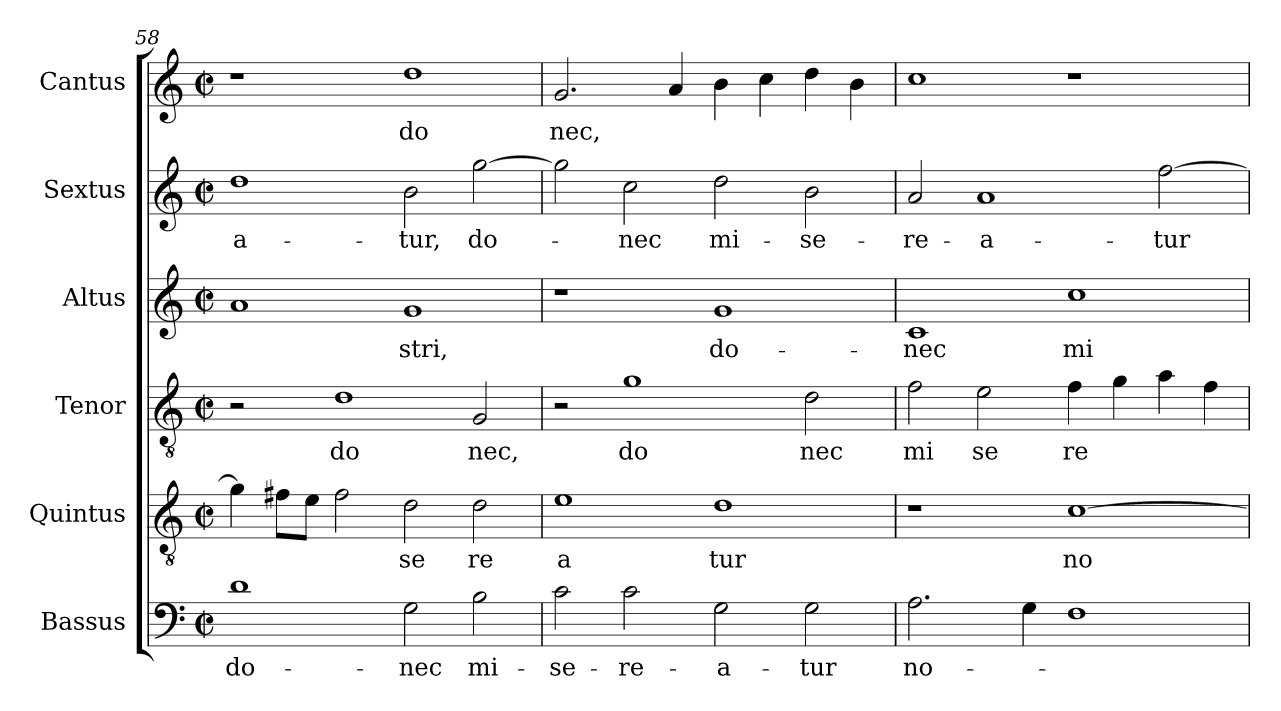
**kern	**text	**kern	**text	**kern	**text	**kern	**text	**kern	**text	**kern	**text
*part6	*part6	*part5	*part5	*part4	*part4	*part3	*part3	*part2	*part2	*part1	*part1
*staff6	*staff6	*staff5	*staff5	*staff4	*staff4	*staff3	*staff3	*staff2	*staff2	*staff1	*staff1
*I"Bassus	*	*I"Quintus	*	*I"Tenor	*	*I"Altus	*	*I"Sextus	*	*I"Cantus	*
*clefF4	*	*clefGv2	*	*clefGv2	*	*clefG2	*	*clefG2	*	*clefG2	*
*M2/2	*	*M2/2	*	*M2/2	*	*M2/2	*	*M2/2	*	*M2/2	*
*met(c|)	*	*met(c|)	*	*met(c|)	*	*met(c|)	*	*met(c|)	*	*met(c|)	*
=58	=58	=58	=58	=58	=58	=58	=58	=58	=58	=58	=58
!	!LO:LY:b:cj	!	!	!	!	!	!	!	!LO:LY:b:cj	!	!
1d	do-	4g\]	.	2r	.	1a	.	1dd	-a-	1r	.
.	.	8f#\L	.	.	.	.	.	.	.	.	.
.	.	8e\J	.	.	.	.	.	.	.	.	.
!	!	!	!	!	!LO:LY:b:cj	!	!	!	!	!	!
.	.	2f#\	.	1d	do	.	.	.	.	.	.
!	!LO:LY:b:cj	!	!LO:LY:b:cj	!	!	!	!LO:LY:b:cj	!	!LO:LY:b:cj	!	!LO:LY:b:cj
2G\	-nec	2d\	se	.	.	1g	-stri,	2b\	-tur,	1dd	do
!	!LO:LY:b:cj	!	!LO:LY:b:cj	!	!LO:LY:b:cj	!	!	!	!LO:LY:b:cj	!	!
2B\	mi-	2d\	re	2G/	nec,	.	.	[>2gg\	do-	.	.
=59	=59	=59	=59	=59	=59	=59	=59	=59	=59	=59	=59
!	!LO:LY:b:cj	!	!LO:LY:b:cj	!	!	!	!	!	!	!	!LO:LY:b
2c\	-se-	1e	a	2r	.	1r	.	2gg\]	.	2.g/	nec,
!	!LO:LY:b:cj	!	!	!	!LO:LY:b:cj	!	!	!	!LO:LY:b:cj	!	!
2c\	-re-	.	.	1g	do	.	.	2cc\	-nec	.	.
.	.	.	.	.	.	.	.	.	.	4a/	.
!	!LO:LY:b:cj	!	!LO:LY:b:cj	!	!	!	!LO:LY:b:cj	!	!LO:LY:b:cj	!	!
2G\	-a-	1d	tur	.	.	1g	do-	2dd\	mi-	4b\	.
.	.	.	.	.	.	.	.	.	.	4cc\	.
!	!LO:LY:b:cj	!	!	!	!LO:LY:b:cj	!	!	!	!LO:LY:b:cj	!	!
2G\	-tur	.	.	2d\	nec	.	.	2b\	-se-	4dd\	.
.	.	.	.	.	.	.	.	.	.	4b\	.
=60	=60	=60	=60	=60	=60	=60	=60	=60	=60	=60	=60
!	!LO:LY:b:cj	!	!	!	!LO:LY:b:cj	!	!LO:LY:b:cj	!	!LO:LY:b:cj	!	!
2.A\	no-	1r	.	2f\	mi	1c	-nec	2a/	-re-	1cc	.
!	!	!	!	!	!LO:LY:b:cj	!	!	!	!LO:LY:b:cj	!	!
.	.	.	.	2e\	se	.	.	1a	-a-	.	.
4G\	.	.	.	.	.	.	.	.	.	.	.
!	!	!	!LO:LY:b:cj	!	!LO:LY:b:cj	!	!LO:LY:b:cj	!	!	!	!
1F	.	[>1c	no	4f\	re	1cc	mi-	.	.	1r	.
.	.	.	.	4g\	.	.	.	.	.	.	.
!	!	!	!	!	!	!	!	!	!LO:LY:b	!	!
.	.	.	.	4a\	.	.	.	[>2ff\	-tur	.	.
.	.	.	.	4f\	.	.	.	.	.	.	.
=	=	=	=	=	=	=	=	=	=	=	=
*-	*-	*-	*-	*-	*-	*-	*-	*-	*-	*-	*-
